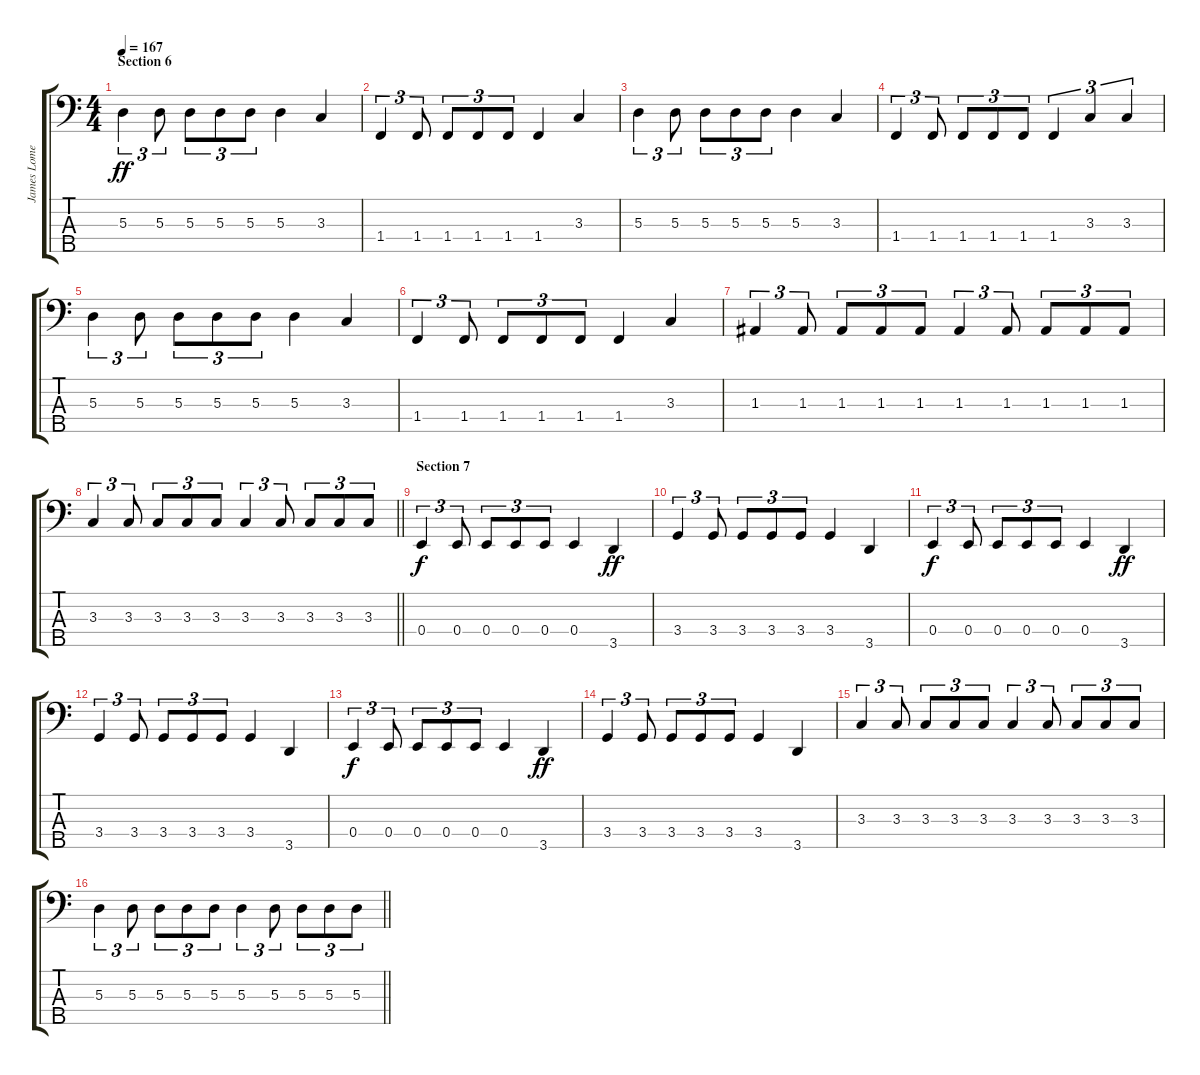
\track ("James Lomenzo" "James Lome") {instrument electricbasspick}
\staff {score tabs}
\tuning (G2 D2 A1 E1 B0) {hide}
\ts (4 4)
\section ("" "Section 6")
\tempo 167
\clef f4
\ks c
5.3.4{tu (3 2) dy ff} 5.3.8{tu (3 2)} 5.3.8{tu (3 2)} 5.3.8{tu (3 2)} 5.3.8{tu (3 2)} 5.3.4 3.3.4 |
1.4.4{tu (3 2)} 1.4.8{tu (3 2)} 1.4.8{tu (3 2)} 1.4.8{tu (3 2)} 1.4.8{tu (3 2)} 1.4.4 3.3.4 |
5.3.4{tu (3 2)} 5.3.8{tu (3 2)} 5.3.8{tu (3 2)} 5.3.8{tu (3 2)} 5.3.8{tu (3 2)} 5.3.4 3.3.4 |
1.4.4{tu (3 2)} 1.4.8{tu (3 2)} 1.4.8{tu (3 2)} 1.4.8{tu (3 2)} 1.4.8{tu (3 2)} 1.4.4{tu (3 2)} 3.3.4{tu (3 2)} 3.3.4{tu (3 2)} |
5.3.4{tu (3 2)} 5.3.8{tu (3 2)} 5.3.8{tu (3 2)} 5.3.8{tu (3 2)} 5.3.8{tu (3 2)} 5.3.4 3.3.4 |
1.4.4{tu (3 2)} 1.4.8{tu (3 2)} 1.4.8{tu (3 2)} 1.4.8{tu (3 2)} 1.4.8{tu (3 2)} 1.4.4 3.3.4 |
1.3.4{tu (3 2)} 1.3.8{tu (3 2)} 1.3.8{tu (3 2)} 1.3.8{tu (3 2)} 1.3.8{tu (3 2)} 1.3.4{tu (3 2)} 1.3.8{tu (3 2)} 1.3.8{tu (3 2)} 1.3.8{tu (3 2)} 1.3.8{tu (3 2)} |
\barLineRight lightlight
3.3.4{tu (3 2)} 3.3.8{tu (3 2)} 3.3.8{tu (3 2)} 3.3.8{tu (3 2)} 3.3.8{tu (3 2)} 3.3.4{tu (3 2)} 3.3.8{tu (3 2)} 3.3.8{tu (3 2)} 3.3.8{tu (3 2)} 3.3.8{tu (3 2)} |
\section ("" "Section 7")
0.4.4{tu (3 2) dy f} 0.4.8{tu (3 2)} 0.4.8{tu (3 2)} 0.4.8{tu (3 2)} 0.4.8{tu (3 2)} 0.4.4 3.5.4{dy ff} |
3.4.4{tu (3 2)} 3.4.8{tu (3 2)} 3.4.8{tu (3 2)} 3.4.8{tu (3 2)} 3.4.8{tu (3 2)} 3.4.4 3.5.4 |
0.4.4{tu (3 2) dy f} 0.4.8{tu (3 2)} 0.4.8{tu (3 2)} 0.4.8{tu (3 2)} 0.4.8{tu (3 2)} 0.4.4 3.5.4{dy ff} |
3.4.4{tu (3 2)} 3.4.8{tu (3 2)} 3.4.8{tu (3 2)} 3.4.8{tu (3 2)} 3.4.8{tu (3 2)} 3.4.4 3.5.4 |
0.4.4{tu (3 2) dy f} 0.4.8{tu (3 2)} 0.4.8{tu (3 2)} 0.4.8{tu (3 2)} 0.4.8{tu (3 2)} 0.4.4 3.5.4{dy ff} |
3.4.4{tu (3 2)} 3.4.8{tu (3 2)} 3.4.8{tu (3 2)} 3.4.8{tu (3 2)} 3.4.8{tu (3 2)} 3.4.4 3.5.4 |
3.3.4{tu (3 2)} 3.3.8{tu (3 2)} 3.3.8{tu (3 2)} 3.3.8{tu (3 2)} 3.3.8{tu (3 2)} 3.3.4{tu (3 2)} 3.3.8{tu (3 2)} 3.3.8{tu (3 2)} 3.3.8{tu (3 2)} 3.3.8{tu (3 2)} |
\barLineRight lightlight
5.3.4{tu (3 2)} 5.3.8{tu (3 2)} 5.3.8{tu (3 2)} 5.3.8{tu (3 2)} 5.3.8{tu (3 2)} 5.3.4{tu (3 2)} 5.3.8{tu (3 2)} 5.3.8{tu (3 2)} 5.3.8{tu (3 2)} 5.3.8{tu (3 2)}
